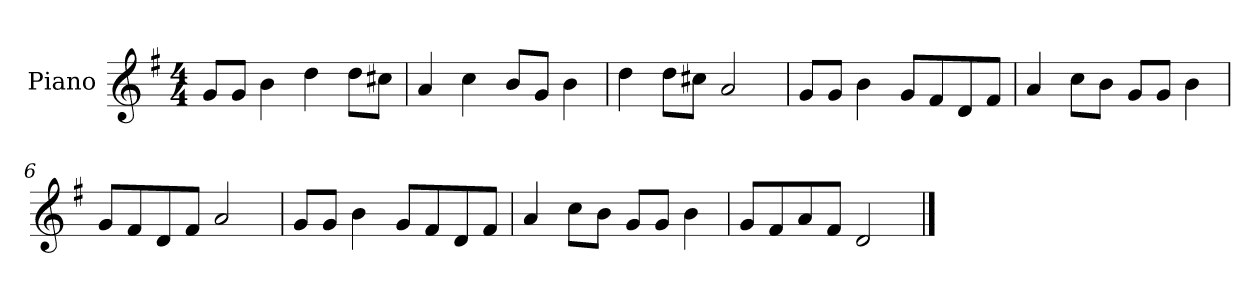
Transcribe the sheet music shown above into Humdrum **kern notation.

**kern
*part1
*staff1
*I"Piano
*I'P-no
*clefG2
*k[f#]
*M4/4
*MM90
=1
8g/L
8g/J
4b\
4dd\
8dd\L
8cc#X\J
=2
4a/
4cc\
8b/L
8g/J
4b\
=3
4dd\
8dd\L
8cc#X\J
2a/
=4
8g/L
8g/J
4b\
8g/L
8f#/
8d/
8f#/J
=5
4a/
8cc\L
8b\J
8g/L
8g/J
4b\
=6
8g/L
8f#/
8d/
8f#/J
2a/
!!LO:LB:g=z
=7
8g/L
8g/J
4b\
8g/L
8f#/
8d/
8f#/J
=8
4a/
8cc\L
8b\J
8g/L
8g/J
4b\
=9
8g/L
8f#/
8a/
8f#/J
2d/
==
*-
